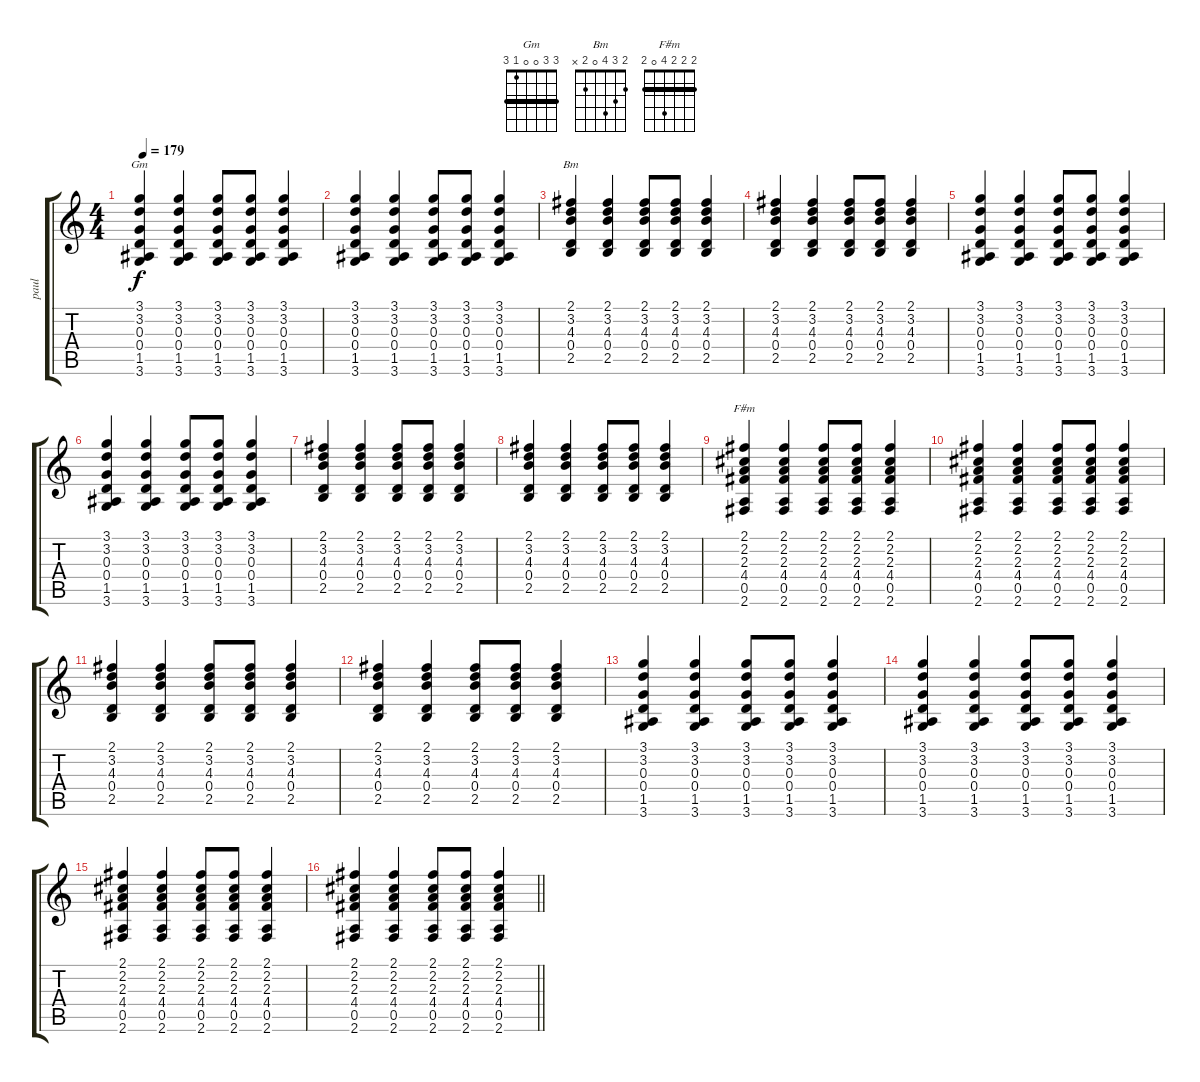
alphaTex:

\track ("paul" "paul") {instrument acousticguitarnylon}
\staff {score tabs}
\tuning (E4 B3 G3 D3 A2 E2) {hide}
\chord ("Gm" 3 3 0 0 1 3) {barre 3}
\chord ("Bm" 2 3 4 0 2 x)
\chord ("F#m" 2 2 2 4 0 2) {barre 2}
\ts (4 4)
\tempo 179
\clef g2
\ks c
(3.1 3.2 0.3 0.4 1.5 3.6).4{ch "Gm" dy f} (3.1 3.2 0.3 0.4 1.5 3.6).4 (3.1 3.2 0.3 0.4 1.5 3.6).8 (3.1 3.2 0.3 0.4 1.5 3.6).8 (3.1 3.2 0.3 0.4 1.5 3.6).4 |
(3.1 3.2 0.3 0.4 1.5 3.6).4 (3.1 3.2 0.3 0.4 1.5 3.6).4 (3.1 3.2 0.3 0.4 1.5 3.6).8 (3.1 3.2 0.3 0.4 1.5 3.6).8 (3.1 3.2 0.3 0.4 1.5 3.6).4 |
(2.1 3.2 4.3 0.4 2.5).4{ch "Bm"} (2.1 3.2 4.3 0.4 2.5).4 (2.1 3.2 4.3 0.4 2.5).8 (2.1 3.2 4.3 0.4 2.5).8 (2.1 3.2 4.3 0.4 2.5).4 |
(2.1 3.2 4.3 0.4 2.5).4 (2.1 3.2 4.3 0.4 2.5).4 (2.1 3.2 4.3 0.4 2.5).8 (2.1 3.2 4.3 0.4 2.5).8 (2.1 3.2 4.3 0.4 2.5).4 |
(3.1 3.2 0.3 0.4 1.5 3.6).4 (3.1 3.2 0.3 0.4 1.5 3.6).4 (3.1 3.2 0.3 0.4 1.5 3.6).8 (3.1 3.2 0.3 0.4 1.5 3.6).8 (3.1 3.2 0.3 0.4 1.5 3.6).4 |
(3.1 3.2 0.3 0.4 1.5 3.6).4 (3.1 3.2 0.3 0.4 1.5 3.6).4 (3.1 3.2 0.3 0.4 1.5 3.6).8 (3.1 3.2 0.3 0.4 1.5 3.6).8 (3.1 3.2 0.3 0.4 1.5 3.6).4 |
(2.1 3.2 4.3 0.4 2.5).4 (2.1 3.2 4.3 0.4 2.5).4 (2.1 3.2 4.3 0.4 2.5).8 (2.1 3.2 4.3 0.4 2.5).8 (2.1 3.2 4.3 0.4 2.5).4 |
(2.1 3.2 4.3 0.4 2.5).4 (2.1 3.2 4.3 0.4 2.5).4 (2.1 3.2 4.3 0.4 2.5).8 (2.1 3.2 4.3 0.4 2.5).8 (2.1 3.2 4.3 0.4 2.5).4 |
(2.1 2.2 2.3 4.4 0.5 2.6).4{ch "F#m"} (2.1 2.2 2.3 4.4 0.5 2.6).4 (2.1 2.2 2.3 4.4 0.5 2.6).8 (2.1 2.2 2.3 4.4 0.5 2.6).8 (2.1 2.2 2.3 4.4 0.5 2.6).4 |
(2.1 2.2 2.3 4.4 0.5 2.6).4 (2.1 2.2 2.3 4.4 0.5 2.6).4 (2.1 2.2 2.3 4.4 0.5 2.6).8 (2.1 2.2 2.3 4.4 0.5 2.6).8 (2.1 2.2 2.3 4.4 0.5 2.6).4 |
(2.1 3.2 4.3 0.4 2.5).4 (2.1 3.2 4.3 0.4 2.5).4 (2.1 3.2 4.3 0.4 2.5).8 (2.1 3.2 4.3 0.4 2.5).8 (2.1 3.2 4.3 0.4 2.5).4 |
(2.1 3.2 4.3 0.4 2.5).4 (2.1 3.2 4.3 0.4 2.5).4 (2.1 3.2 4.3 0.4 2.5).8 (2.1 3.2 4.3 0.4 2.5).8 (2.1 3.2 4.3 0.4 2.5).4 |
(3.1 3.2 0.3 0.4 1.5 3.6).4 (3.1 3.2 0.3 0.4 1.5 3.6).4 (3.1 3.2 0.3 0.4 1.5 3.6).8 (3.1 3.2 0.3 0.4 1.5 3.6).8 (3.1 3.2 0.3 0.4 1.5 3.6).4 |
(3.1 3.2 0.3 0.4 1.5 3.6).4 (3.1 3.2 0.3 0.4 1.5 3.6).4 (3.1 3.2 0.3 0.4 1.5 3.6).8 (3.1 3.2 0.3 0.4 1.5 3.6).8 (3.1 3.2 0.3 0.4 1.5 3.6).4 |
(2.1 2.2 2.3 4.4 0.5 2.6).4 (2.1 2.2 2.3 4.4 0.5 2.6).4 (2.1 2.2 2.3 4.4 0.5 2.6).8 (2.1 2.2 2.3 4.4 0.5 2.6).8 (2.1 2.2 2.3 4.4 0.5 2.6).4 |
\barLineRight lightlight
(2.1 2.2 2.3 4.4 0.5 2.6).4 (2.1 2.2 2.3 4.4 0.5 2.6).4 (2.1 2.2 2.3 4.4 0.5 2.6).8 (2.1 2.2 2.3 4.4 0.5 2.6).8 (2.1 2.2 2.3 4.4 0.5 2.6).4
